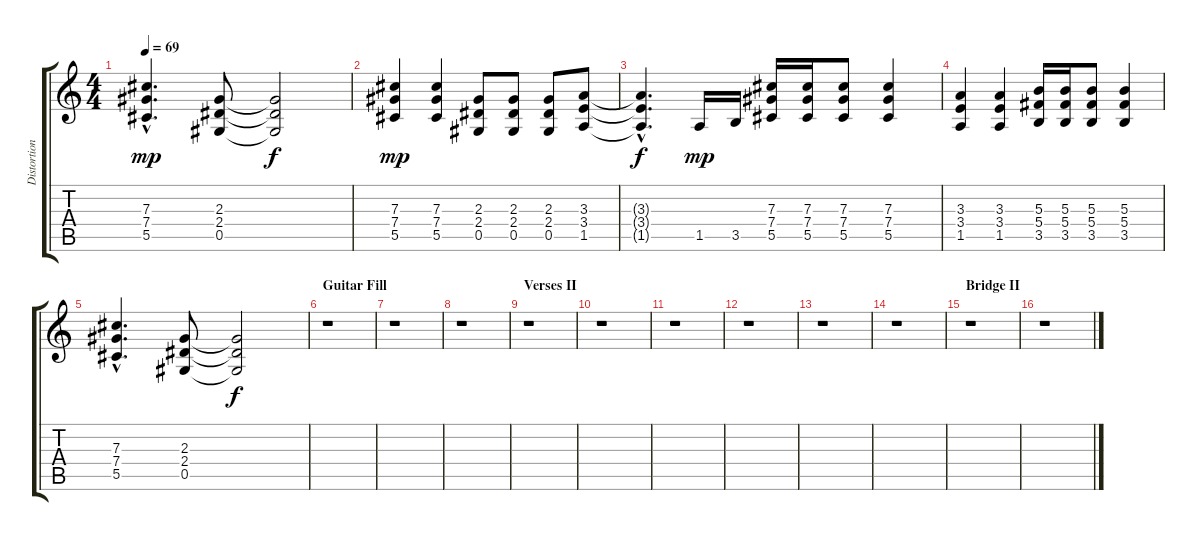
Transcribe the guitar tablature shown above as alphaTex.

\track ("Distortion Guitar" "Distortion") {instrument distortionguitar}
\staff {score tabs}
\tuning (Eb4 Bb3 Gb3 Db3 Ab2 Eb2) {hide}
\ts (4 4)
\tempo 69
\clef g2
\ks c
(7.3{hac} 7.4{hac} 5.5{hac}).4{d dy mp} (2.3 2.4 0.5).8 (2.3{t} 2.4{t} 0.5{t}).2{dy f} |
(7.3 7.4 5.5).4{dy mp} (7.3 7.4 5.5).4 (2.3 2.4 0.5).8 (2.3 2.4 0.5).8 (2.3 2.4 0.5).8 (3.3 3.4 1.5).8 |
(3.3{hac t} 3.4{hac t} 1.5{hac t}).4{d dy f} 1.5.16{dy mp} 3.5.16 (7.3 7.4 5.5).16 (7.3 7.4 5.5).16 (7.3 7.4 5.5).8 (7.3 7.4 5.5).4 |
(3.3 3.4 1.5).4 (3.3 3.4 1.5).4 (5.3 5.4 3.5).16 (5.3 5.4 3.5).16 (5.3 5.4 3.5).8 (5.3 5.4 3.5).4 |
(7.3{hac} 7.4{hac} 5.5{hac}).4{d} (2.3 2.4 0.5).8 (2.3{t} 2.4{t} 0.5{t}).2{dy f} |
\section ("" "Guitar Fill")
r.1 |
r.1 |
r.1 |
\section ("" "Verses II")
r.1 |
r.1 |
r.1 |
r.1 |
r.1 |
r.1 |
\section ("" "Bridge II")
r.1 |
r.1
